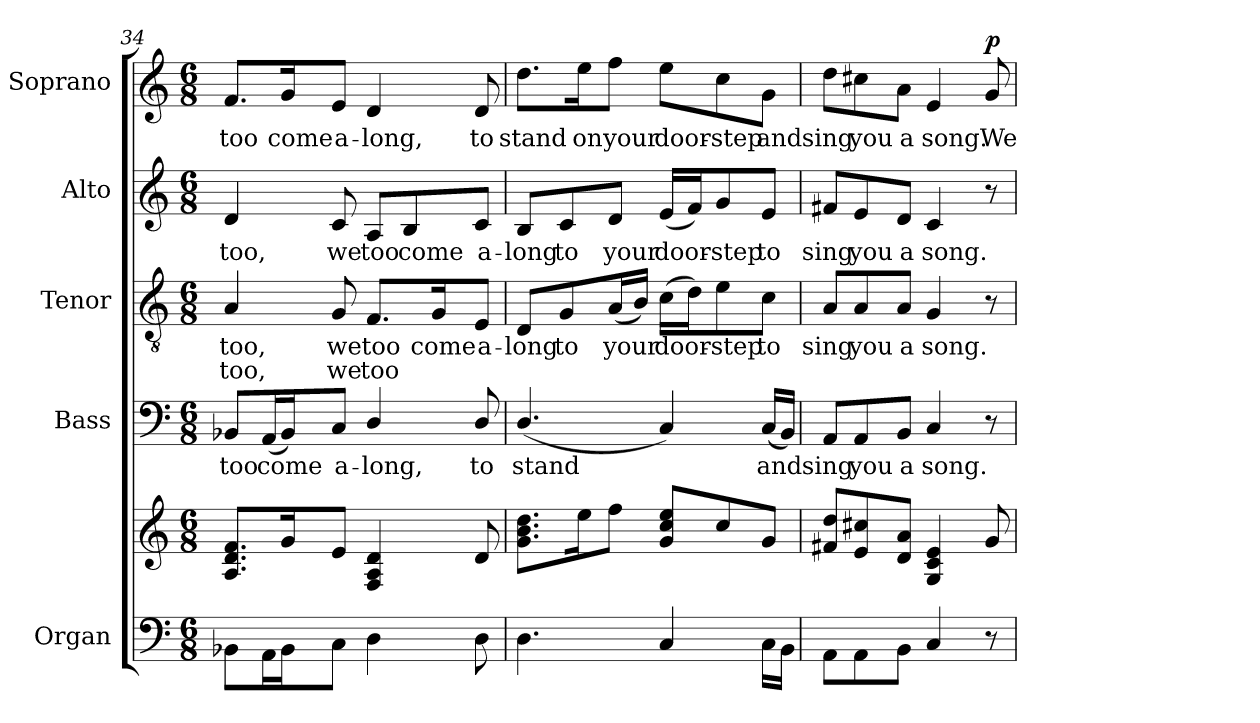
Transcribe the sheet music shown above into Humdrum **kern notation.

**kern	**kern	**kern	**text	**kern	**text	**text	**kern	**text	**kern	**text	**dynam
*part5	*part5	*part4	*part4	*part3	*part3	*part3	*part2	*part2	*part1	*part1	*part1
*staff6	*staff5	*staff4	*staff4	*staff3	*staff3	*staff3	*staff2	*staff2	*staff1	*staff1	*staff1
*I"Organ	*	*I"Bass	*	*I"Tenor	*	*	*I"Alto	*	*I"Soprano	*	*
*I'Org.	*	*I'B.	*	*I'T.	*	*	*I'A.	*	*I'S.	*	*
*clefF4	*clefG2	*clefF4	*	*clefGv2	*	*	*clefG2	*	*clefG2	*	*
*	*	*	*	*ITrd7c12	*	*	*	*	*	*	*
*k[]	*k[]	*k[]	*	*k[]	*	*	*k[]	*	*k[]	*	*
*C:	*C:	*C:	*	*C:	*	*	*C:	*	*C:	*	*
*M6/8	*M6/8	*M6/8	*	*M6/8	*	*	*M6/8	*	*M6/8	*	*
=34	=34	=34	=34	=34	=34	=34	=34	=34	=34	=34	=34
!	!	!	!LO:LY:b:color=#000000	!	!	!	!	!	!	!	!
!	!	!	!	!	!LO:LY:b:color=#000000	!LO:LY:b:color=#000000	!	!	!	!	!
!	!	!	!	!	!	!	!	!LO:LY:b:color=#000000	!	!	!
!	!	!	!	!	!	!	!	!	!	!LO:LY:b:color=#000000	!
8BB-Xi\L	8.Ai/ 8.di/ 8.fi/L	8BB-Xi/L	too	4AAi/	too,	too,	4di/	too,	8.fi/L	too	.
!	!	!	!LO:LY:b:color=#000000	!	!	!	!	!	!	!	!
16AAi\L	.	(16AAi/L	come	.	.	.	.	.	.	.	.
!	!	!	!	!	!	!	!	!	!	!LO:LY:b:color=#000000	!
16BB-i\J	16gi/K	16BB-i/J)	.	.	.	.	.	.	16gi/K	come	.
!	!	!	!LO:LY:b:color=#000000	!	!	!	!	!	!	!	!
!	!	!	!	!	!LO:LY:b:color=#000000	!LO:LY:b:color=#000000	!	!	!	!	!
!	!	!	!	!	!	!	!	!LO:LY:b:color=#000000	!	!	!
!	!	!	!	!	!	!	!	!	!	!LO:LY:b:color=#000000	!
8Ci\J	8ei/J	8Ci/J	a-	8GGi/	we	we	8ci/	we	8ei/J	a-	.
!	!	!	!LO:LY:b:color=#000000	!	!	!	!	!	!	!	!
!	!	!	!	!	!LO:LY:b:color=#000000	!LO:LY:b:color=#000000	!	!	!	!	!
!	!	!	!	!	!	!	!	!LO:LY:b:color=#000000	!	!	!
!	!	!	!	!	!	!	!	!	!	!LO:LY:b:color=#000000	!
4Di\	4Fi/ 4Ai 4di	4Di/	-long,	8.FFi/L	too	too	8Ai/L	too	4di/	-long,	.
!	!	!	!	!	!	!	!	!LO:LY:b:color=#000000	!	!	!
.	.	.	.	.	.	.	8Bi/	come	.	.	.
!	!	!	!	!	!LO:LY:b:color=#000000	!	!	!	!	!	!
.	.	.	.	16GGi/K	come	.	.	.	.	.	.
!	!	!	!LO:LY:b:color=#000000	!	!	!	!	!	!	!	!
!	!	!	!	!	!LO:LY:b:color=#000000	!	!	!	!	!	!
!	!	!	!	!	!	!	!	!LO:LY:b:color=#000000	!	!	!
!	!	!	!	!	!	!	!	!	!	!LO:LY:b:color=#000000	!
8Di\	8di/	8Di/	to	8EEi/J	a-	.	8ci/J	a-	8di/	to	.
=35	=35	=35	=35	=35	=35	=35	=35	=35	=35	=35	=35
!	!	!	!LO:LY:b:color=#000000	!	!	!	!	!	!	!	!
!	!	!	!	!	!LO:LY:b:color=#000000	!	!	!	!	!	!
!	!	!	!	!	!	!	!	!LO:LY:b:color=#000000	!	!	!
!	!	!	!	!	!	!	!	!	!	!LO:LY:b:color=#000000	!
4.Di\	8.gi\ 8.bi\ 8.ddi\L	(4.Di/	stand	8DDi/L	-long	.	8Bi/L	-long	8.ddi\L	stand	.
!	!	!	!	!	!LO:LY:b:color=#000000	!	!	!	!	!	!
!	!	!	!	!	!	!	!	!LO:LY:b:color=#000000	!	!	!
.	.	.	.	8GGi/	to	.	8ci/	to	.	.	.
!	!	!	!	!	!	!	!	!	!	!LO:LY:b:color=#000000	!
.	16eei\K	.	.	.	.	.	.	.	16eei\K	on	.
!	!	!	!	!	!LO:LY:b:color=#000000	!	!	!	!	!	!
!	!	!	!	!	!	!	!	!LO:LY:b:color=#000000	!	!	!
!	!	!	!	!	!	!	!	!	!	!LO:LY:b:color=#000000	!
.	8ffi\J	.	.	(16AAi/L	your	.	8di/J	your	8ffi\J	your	.
.	.	.	.	16BBi/JJ)	.	.	.	.	.	.	.
!	!	!	!	!	!LO:LY:b:color=#000000	!	!	!	!	!	!
!	!	!	!	!	!	!	!	!LO:LY:b:color=#000000	!	!	!
!	!	!	!	!	!	!	!	!	!	!LO:LY:b:color=#000000	!
4Ci/	8gi/ 8cci/ 8eei/L	4Ci/)	.	(16Ci\LL	door-	.	(16ei/LL	door-	8eei\L	door-	.
.	.	.	.	16Di\J)	.	.	16fi/J)	.	.	.	.
!	!	!	!	!	!LO:LY:b:color=#000000	!	!	!	!	!	!
!	!	!	!	!	!	!	!	!LO:LY:b:color=#000000	!	!	!
!	!	!	!	!	!	!	!	!	!	!LO:LY:b:color=#000000	!
.	8cci/	.	.	8Ei\	-step	.	8gi/	-step	8cci\	-step	.
!	!	!	!LO:LY:b:color=#000000	!	!	!	!	!	!	!	!
!	!	!	!	!	!LO:LY:b:color=#000000	!	!	!	!	!	!
!	!	!	!	!	!	!	!	!LO:LY:b:color=#000000	!	!	!
!	!	!	!	!	!	!	!	!	!	!LO:LY:b:color=#000000	!
16Ci\LL	8gi/J	(16Ci/LL	and	8Ci\J	to	.	8ei/J	to	8gi\J	and	.
16BBi\JJ	.	16BBi/JJ)	.	.	.	.	.	.	.	.	.
!!LO:PB:g=z
=36	=36	=36	=36	=36	=36	=36	=36	=36	=36	=36	=36
!	!	!	!LO:LY:b:color=#000000	!	!	!	!	!	!	!	!
!	!	!	!	!	!LO:LY:b:color=#000000	!	!	!	!	!	!
!	!	!	!	!	!	!	!	!LO:LY:b:color=#000000	!	!	!
!	!	!	!	!	!	!	!	!	!	!LO:LY:b:color=#000000	!
8AAi\L	8f#Xi/ 8ddi/L	8AAi/L	sing	8AAi/L	sing	.	8f#Xi/L	sing	8ddi\L	sing	.
!	!	!	!LO:LY:b:color=#000000	!	!	!	!	!	!	!	!
!	!	!	!	!	!LO:LY:b:color=#000000	!	!	!	!	!	!
!	!	!	!	!	!	!	!	!LO:LY:b:color=#000000	!	!	!
!	!	!	!	!	!	!	!	!	!	!LO:LY:b:color=#000000	!
8AAi\	8ei/ 8cc#Xi/	8AAi/	you	8AAi/	you	.	8ei/	you	8cc#Xi\	you	.
!	!	!	!LO:LY:b:color=#000000	!	!	!	!	!	!	!	!
!	!	!	!	!	!LO:LY:b:color=#000000	!	!	!	!	!	!
!	!	!	!	!	!	!	!	!LO:LY:b:color=#000000	!	!	!
!	!	!	!	!	!	!	!	!	!	!LO:LY:b:color=#000000	!
8BBi\J	8di/ 8ai/J	8BBi/J	a	8AAi/J	a	.	8di/J	a	8ai\J	a	.
!	!	!	!LO:LY:b:color=#000000	!	!	!	!	!	!	!	!
!	!	!	!	!	!LO:LY:b:color=#000000	!	!	!	!	!	!
!	!	!	!	!	!	!	!	!LO:LY:b:color=#000000	!	!	!
!	!	!	!	!	!	!	!	!	!	!LO:LY:b:color=#000000	!
4Ci/	4Gi/ 4ci 4ei	4Ci/	song.	4GGi/	song.	.	4ci/	song.	4ei/	song.	.
!	!	!	!	!	!	!	!	!	!	!LO:LY:b:color=#000000	!
8r	8gi/	8r	.	8r	.	.	8r	.	8gi/	We	p
=	=	=	=	=	=	=	=	=	=	=	=
*-	*-	*-	*-	*-	*-	*-	*-	*-	*-	*-	*-
